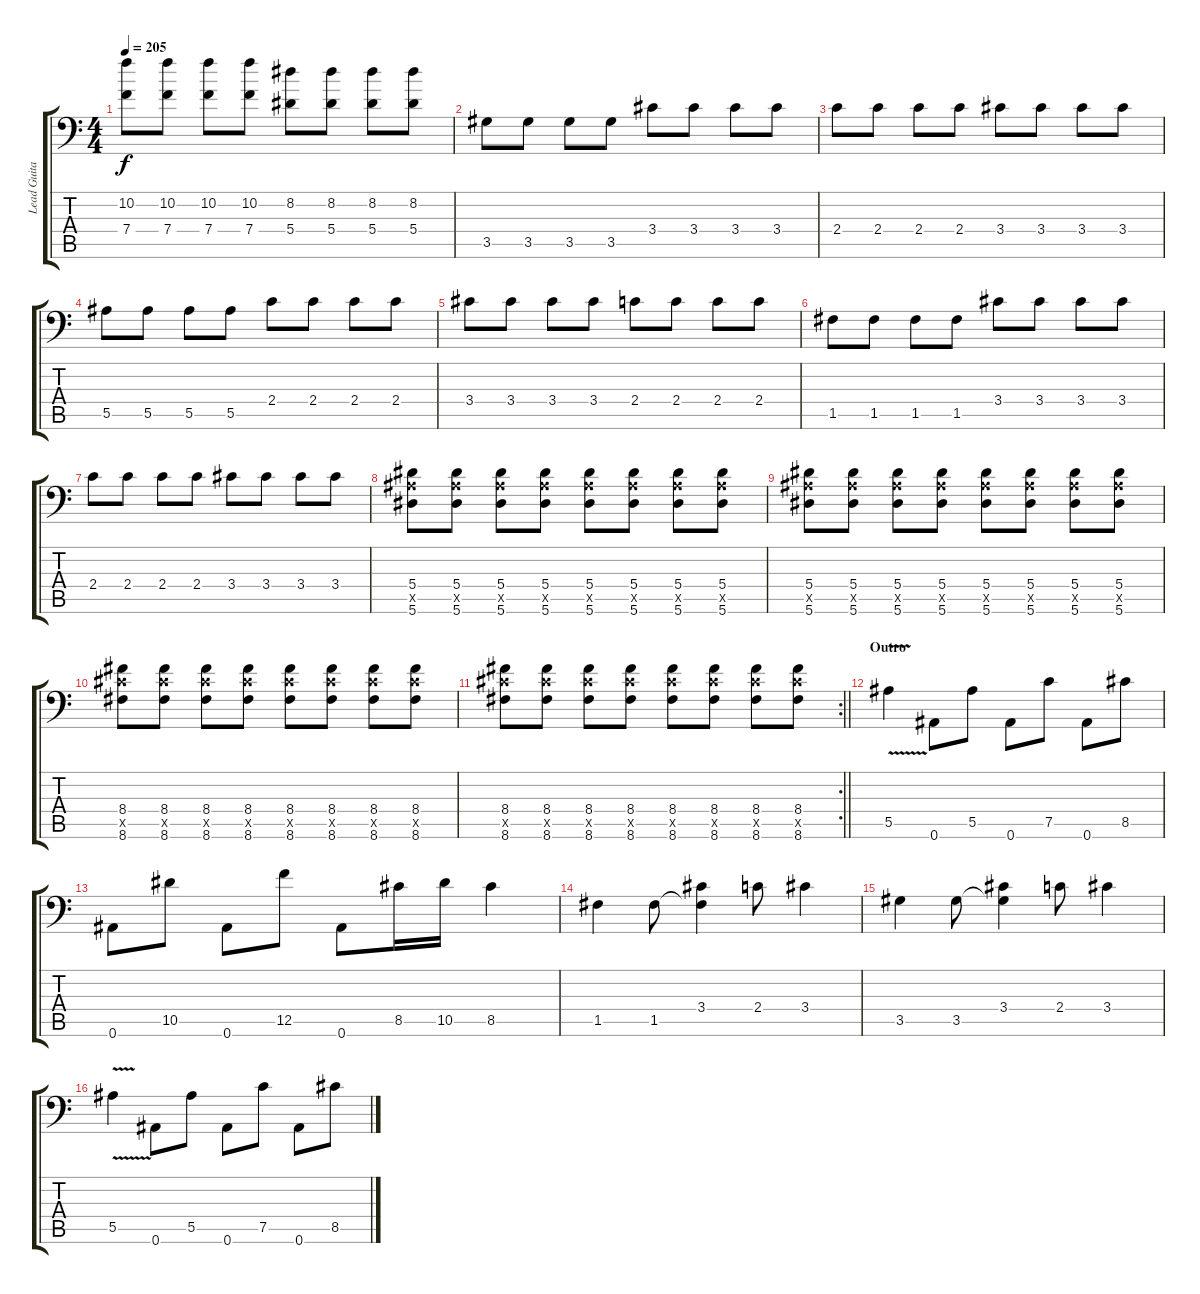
\track ("Lead Guitar" "Lead Guita") {instrument distortionguitar}
\staff {score tabs}
\tuning (C4 G3 Eb3 Bb2 F2 Bb1) {hide}
\ts (4 4)
\tempo 205
\clef f4
\ks c
(10.2 7.4).8{dy f} (10.2 7.4).8 (10.2 7.4).8 (10.2 7.4).8 (8.2 5.4).8 (8.2 5.4).8 (8.2 5.4).8 (8.2 5.4).8 |
3.5.8 3.5.8 3.5.8 3.5.8 3.4.8 3.4.8 3.4.8 3.4.8 |
2.4.8 2.4.8 2.4.8 2.4.8 3.4.8 3.4.8 3.4.8 3.4.8 |
5.5.8 5.5.8 5.5.8 5.5.8 2.4.8 2.4.8 2.4.8 2.4.8 |
3.4.8 3.4.8 3.4.8 3.4.8 2.4.8 2.4.8 2.4.8 2.4.8 |
1.5.8 1.5.8 1.5.8 1.5.8 3.4.8 3.4.8 3.4.8 3.4.8 |
2.4.8 2.4.8 2.4.8 2.4.8 3.4.8 3.4.8 3.4.8 3.4.8 |
(5.4 5.5{x} 5.6).8 (5.4 5.5{x} 5.6).8 (5.4 5.5{x} 5.6).8 (5.4 5.5{x} 5.6).8 (5.4 5.5{x} 5.6).8 (5.4 5.5{x} 5.6).8 (5.4 5.5{x} 5.6).8 (5.4 5.5{x} 5.6).8 |
(5.4 5.5{x} 5.6).8 (5.4 5.5{x} 5.6).8 (5.4 5.5{x} 5.6).8 (5.4 5.5{x} 5.6).8 (5.4 5.5{x} 5.6).8 (5.4 5.5{x} 5.6).8 (5.4 5.5{x} 5.6).8 (5.4 5.5{x} 5.6).8 |
(8.4 8.5{x} 8.6).8 (8.4 8.5{x} 8.6).8 (8.4 8.5{x} 8.6).8 (8.4 8.5{x} 8.6).8 (8.4 8.5{x} 8.6).8 (8.4 8.5{x} 8.6).8 (8.4 8.5{x} 8.6).8 (8.4 8.5{x} 8.6).8 |
\rc 2
\barLineRight lightlight
(8.4 8.5{x} 8.6).8 (8.4 8.5{x} 8.6).8 (8.4 8.5{x} 8.6).8 (8.4 8.5{x} 8.6).8 (8.4 8.5{x} 8.6).8 (8.4 8.5{x} 8.6).8 (8.4 8.5{x} 8.6).8 (8.4 8.5{x} 8.6).8 |
\section ("" "Outro")
5.5{v}.4 0.6.8 5.5.8 0.6.8 7.5.8 0.6.8 8.5.8 |
0.6.8 10.5.8 0.6.8 12.5.8 0.6.8 8.5.16 10.5.16 8.5.4 |
1.5.4 1.5.8 (3.4 1.5{t}).4 2.4.8 3.4.4 |
3.5.4 3.5.8 (3.4 3.5{t}).4 2.4.8 3.4.4 |
5.5{v}.4 0.6.8 5.5.8 0.6.8 7.5.8 0.6.8 8.5.8
